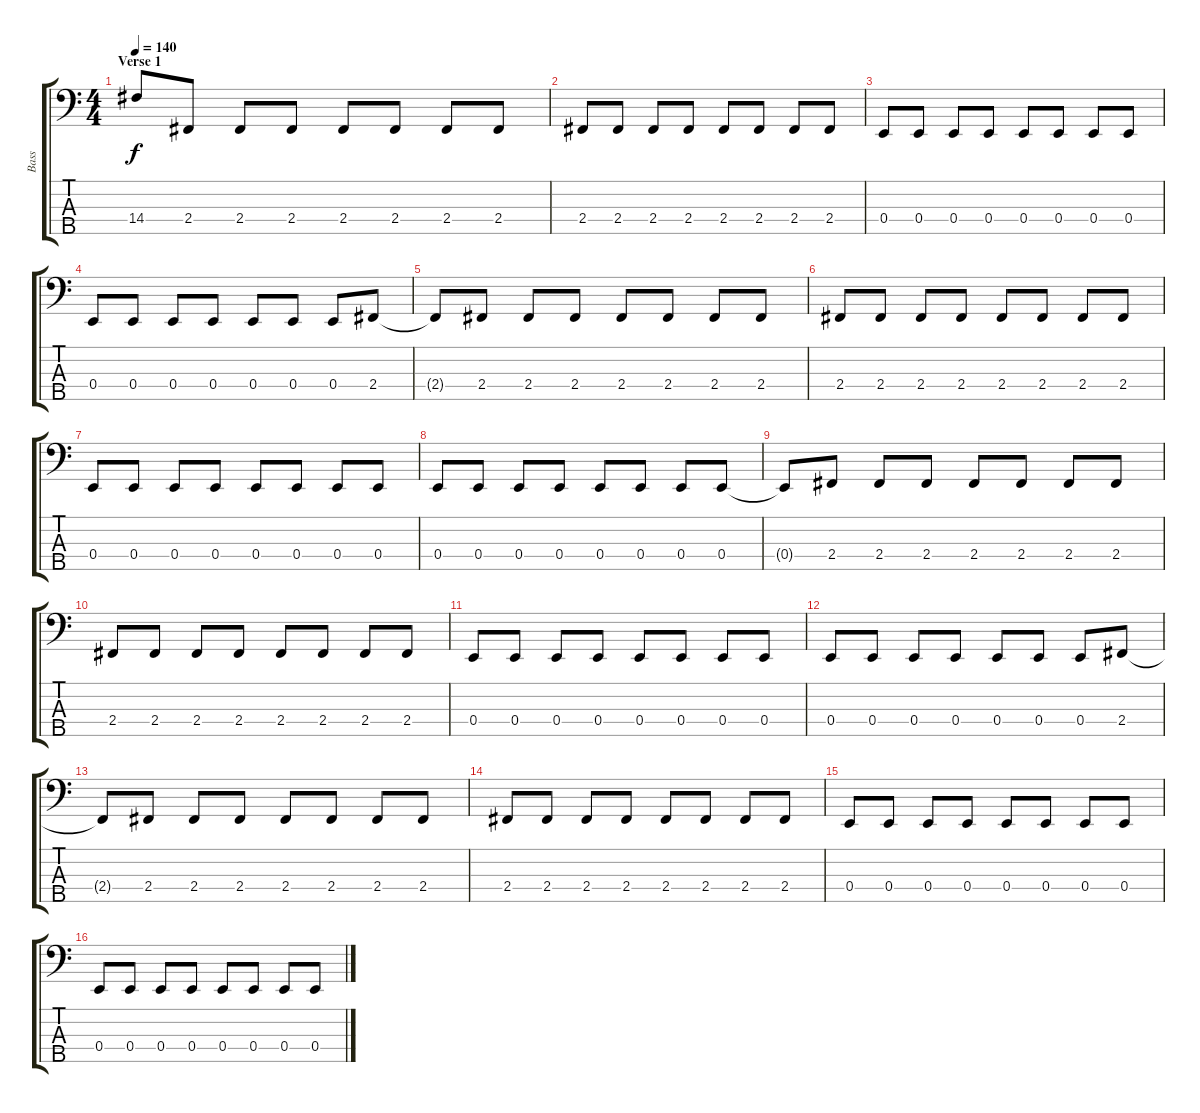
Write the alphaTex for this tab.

\track ("Bass" "Bass") {instrument electricbasspick}
\staff {score tabs}
\tuning (G2 D2 A1 E1 B0) {hide}
\ts (4 4)
\section ("" "Verse 1")
\tempo 140
\clef f4
\ks c
14.4{t}.8{dy f} 2.4.8 2.4.8 2.4.8 2.4.8 2.4.8 2.4.8 2.4.8 |
2.4.8 2.4.8 2.4.8 2.4.8 2.4.8 2.4.8 2.4.8 2.4.8 |
0.4.8 0.4.8 0.4.8 0.4.8 0.4.8 0.4.8 0.4.8 0.4.8 |
0.4.8 0.4.8 0.4.8 0.4.8 0.4.8 0.4.8 0.4.8 2.4.8 |
2.4{t}.8 2.4.8 2.4.8 2.4.8 2.4.8 2.4.8 2.4.8 2.4.8 |
2.4.8 2.4.8 2.4.8 2.4.8 2.4.8 2.4.8 2.4.8 2.4.8 |
0.4.8 0.4.8 0.4.8 0.4.8 0.4.8 0.4.8 0.4.8 0.4.8 |
0.4.8 0.4.8 0.4.8 0.4.8 0.4.8 0.4.8 0.4.8 0.4.8 |
0.4{t}.8 2.4.8 2.4.8 2.4.8 2.4.8 2.4.8 2.4.8 2.4.8 |
2.4.8 2.4.8 2.4.8 2.4.8 2.4.8 2.4.8 2.4.8 2.4.8 |
0.4.8 0.4.8 0.4.8 0.4.8 0.4.8 0.4.8 0.4.8 0.4.8 |
0.4.8 0.4.8 0.4.8 0.4.8 0.4.8 0.4.8 0.4.8 2.4.8 |
2.4{t}.8 2.4.8 2.4.8 2.4.8 2.4.8 2.4.8 2.4.8 2.4.8 |
2.4.8 2.4.8 2.4.8 2.4.8 2.4.8 2.4.8 2.4.8 2.4.8 |
0.4.8 0.4.8 0.4.8 0.4.8 0.4.8 0.4.8 0.4.8 0.4.8 |
0.4.8 0.4.8 0.4.8 0.4.8 0.4.8 0.4.8 0.4.8 0.4.8
